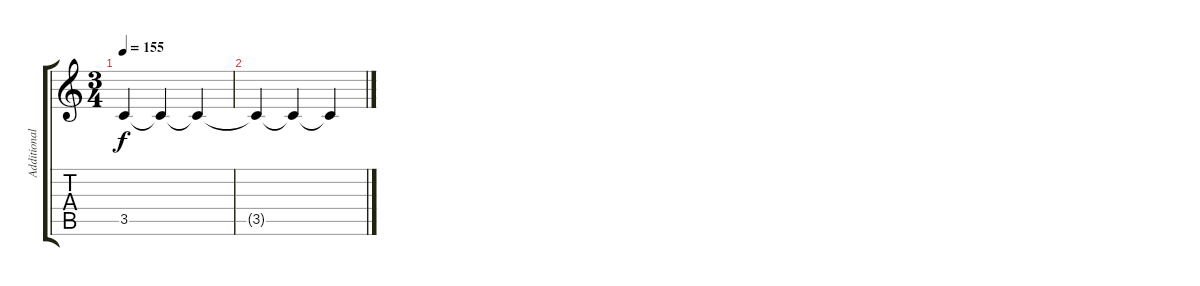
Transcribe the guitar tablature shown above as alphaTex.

\track ("Additional Guitar" "Additional") {instrument distortionguitar}
\staff {score tabs}
\tuning (E4 B3 G3 D3 A2 E2) {hide}
\ts (3 4)
\tempo 155
\clef g2
\ks c
3.5{t}.4{dy f volume 9} 3.5{t}.4{volume 8} 3.5{t}.4{volume 7} |
3.5{t}.4{volume 6} 3.5{t}.4{volume 5} 3.5{t}.4{volume 4}
